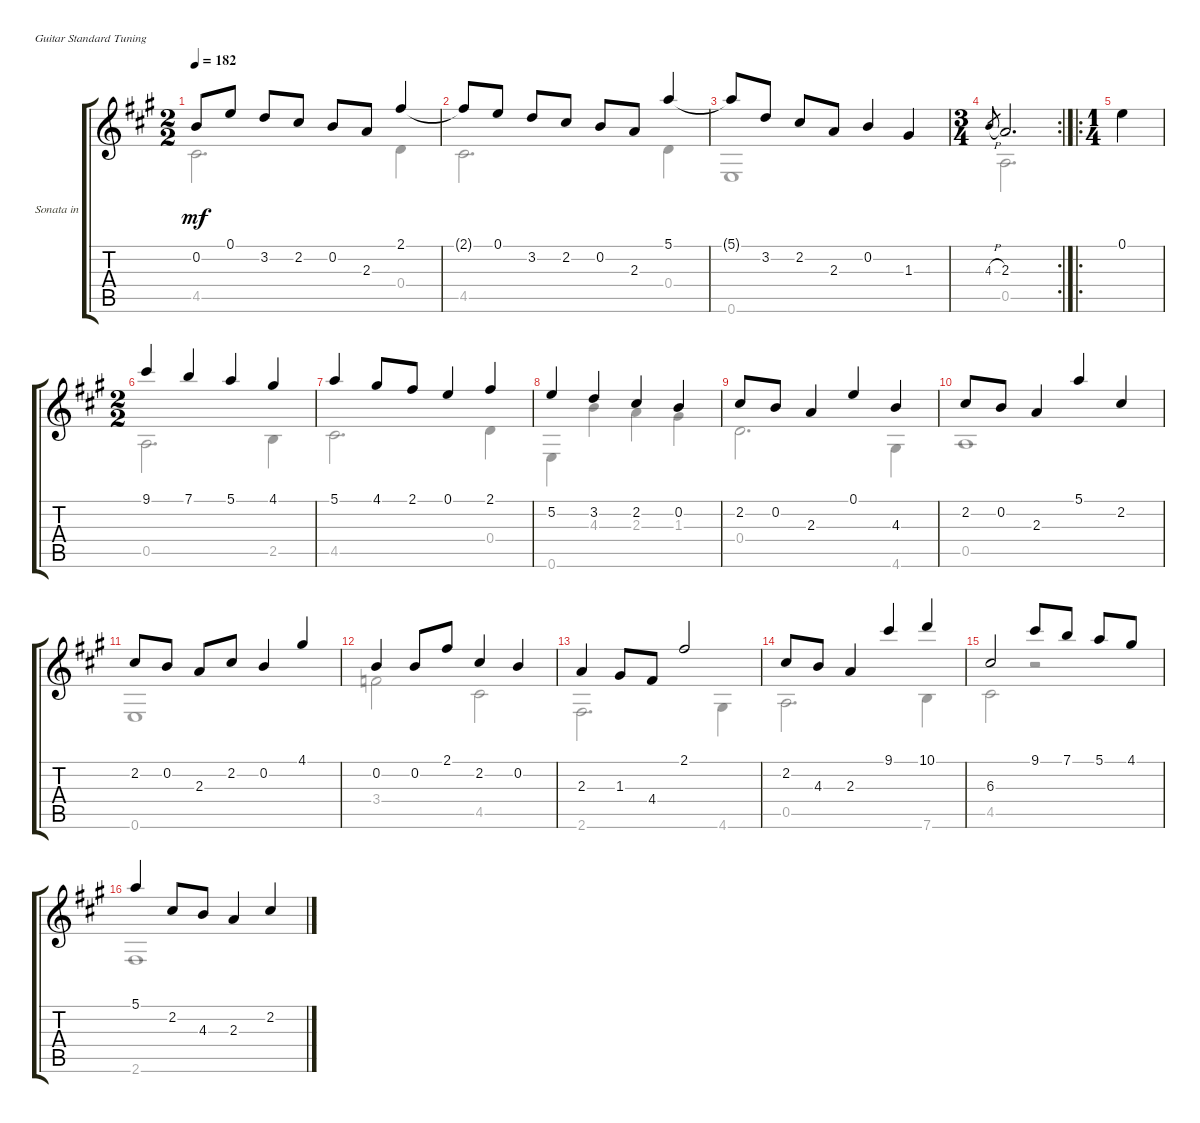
\bracketExtendMode groupsimilarinstruments
\firstSystemTrackNameOrientation horizontal
\otherSystemsTrackNameOrientation horizontal
\track ("Sonata in F# - Bourrée" "Sonata in ") {instrument acousticguitarnylon}
\staff {score tabs}
\tuning (E4 B3 G3 D3 A2 E2)
\voice
\ts (2 2)
\tempo 182
\clef g2
\ks a
0.2{t}.8{dy mf} 0.1.8 3.2.8 2.2.8 0.2.8 2.3.8 2.1.4 |
2.1{t}.8 0.1.8 3.2.8 2.2.8 0.2.8 2.3.8 5.1.4 |
5.1{t}.8 3.2.8 2.2.8 2.3.8 0.2.4 1.3.4 |
\rc 2
\ts (3 4)
4.3{h}.8{gr} 2.3.2{d} |
\ro
\ts (1 4)
0.1.4 |
\ts (2 2)
9.1.4 7.1.4 5.1.4 4.1.4 |
5.1.4 4.1.8 2.1.8 0.1.4 2.1.4 |
5.2.4 3.2.4 2.2.4 0.2.4 |
2.2.8 0.2.8 2.3.4 0.1.4 4.3.4 |
2.2.8 0.2.8 2.3.4 5.1.4 2.2.4 |
2.2.8 0.2.8 2.3.8 2.2.8 0.2.4 4.1.4 |
0.2.4 0.2.8 2.1.8 2.2.4 0.2.4 |
2.3.4 1.3.8 4.4.8 2.1.2 |
2.2.8 4.3.8 2.3.4 9.1.4 10.1.4 |
6.3.2 9.1.8 7.1.8 5.1.8 4.1.8 |
5.1.4 2.2.8 4.3.8 2.3.4 2.2.4
\voice
\clef g2
\ottava regular
\simile none
\ks a
4.5.2{d dy mf} 0.4.4 |
4.5.2{d} 0.4.4 |
0.6.1 |
0.5.2{d} |
|
0.5.2{d} 2.5.4 |
4.5.2{d} 0.4.4 |
0.6.4 4.3.4 2.3.4 1.3.4 |
0.4.2{d} 4.6.4 |
0.5.1 |
0.6.1 |
3.4.2 4.5.2 |
2.6.2{d} 4.6.4 |
0.5.2{d} 7.6.4 |
4.5.2 r.2 |
2.6.1
